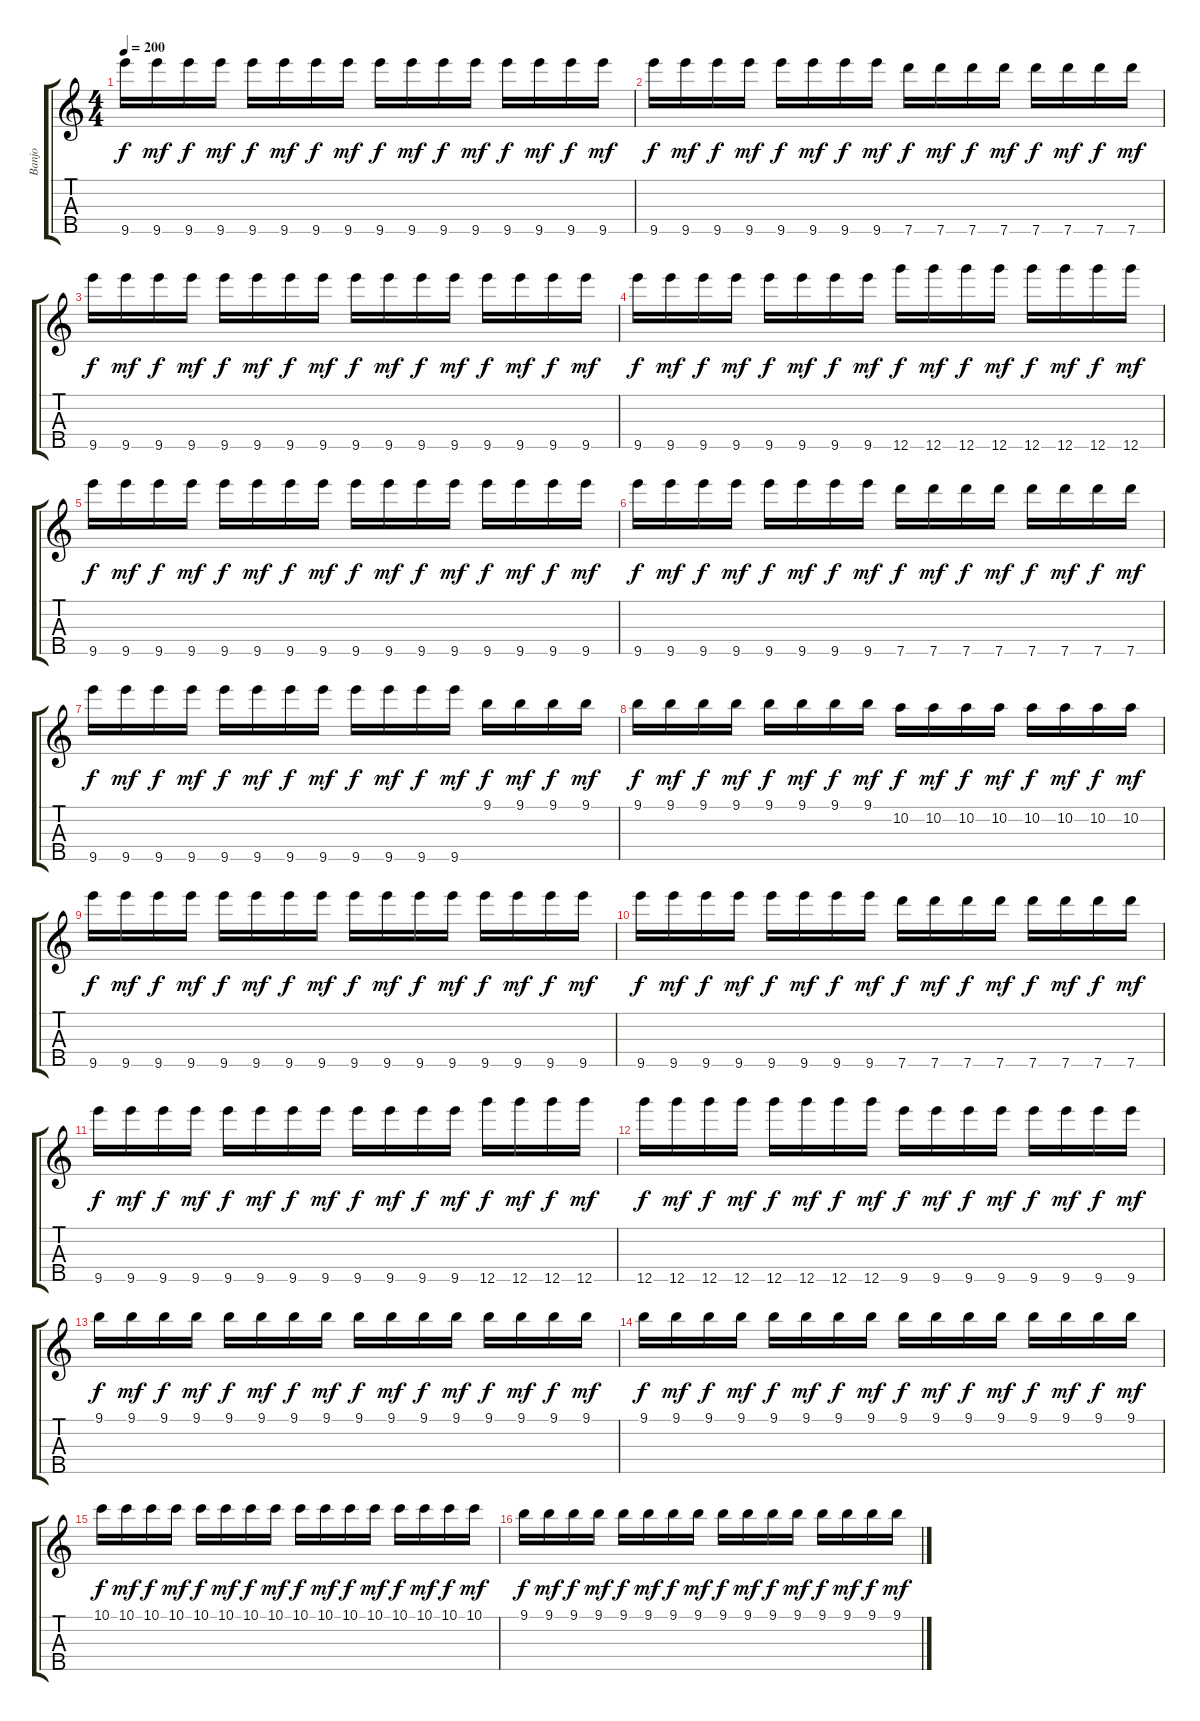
\track ("Banjo" "Banjo") {instrument banjo}
\staff {score tabs}
\tuning (D4 B3 G3 D3 G4) {hide}
\displaytranspose 12
\ts (4 4)
\tempo 200
\clef g2
\ks c
9.5.16{dy f} 9.5.16{dy mf} 9.5.16{dy f} 9.5.16{dy mf} 9.5.16{dy f} 9.5.16{dy mf} 9.5.16{dy f} 9.5.16{dy mf} 9.5.16{dy f} 9.5.16{dy mf} 9.5.16{dy f} 9.5.16{dy mf} 9.5.16{dy f} 9.5.16{dy mf} 9.5.16{dy f} 9.5.16{dy mf} |
9.5.16{dy f} 9.5.16{dy mf} 9.5.16{dy f} 9.5.16{dy mf} 9.5.16{dy f} 9.5.16{dy mf} 9.5.16{dy f} 9.5.16{dy mf} 7.5.16{dy f} 7.5.16{dy mf} 7.5.16{dy f} 7.5.16{dy mf} 7.5.16{dy f} 7.5.16{dy mf} 7.5.16{dy f} 7.5.16{dy mf} |
9.5.16{dy f} 9.5.16{dy mf} 9.5.16{dy f} 9.5.16{dy mf} 9.5.16{dy f} 9.5.16{dy mf} 9.5.16{dy f} 9.5.16{dy mf} 9.5.16{dy f} 9.5.16{dy mf} 9.5.16{dy f} 9.5.16{dy mf} 9.5.16{dy f} 9.5.16{dy mf} 9.5.16{dy f} 9.5.16{dy mf} |
9.5.16{dy f} 9.5.16{dy mf} 9.5.16{dy f} 9.5.16{dy mf} 9.5.16{dy f} 9.5.16{dy mf} 9.5.16{dy f} 9.5.16{dy mf} 12.5.16{dy f} 12.5.16{dy mf} 12.5.16{dy f} 12.5.16{dy mf} 12.5.16{dy f} 12.5.16{dy mf} 12.5.16{dy f} 12.5.16{dy mf} |
9.5.16{dy f} 9.5.16{dy mf} 9.5.16{dy f} 9.5.16{dy mf} 9.5.16{dy f} 9.5.16{dy mf} 9.5.16{dy f} 9.5.16{dy mf} 9.5.16{dy f} 9.5.16{dy mf} 9.5.16{dy f} 9.5.16{dy mf} 9.5.16{dy f} 9.5.16{dy mf} 9.5.16{dy f} 9.5.16{dy mf} |
9.5.16{dy f} 9.5.16{dy mf} 9.5.16{dy f} 9.5.16{dy mf} 9.5.16{dy f} 9.5.16{dy mf} 9.5.16{dy f} 9.5.16{dy mf} 7.5.16{dy f} 7.5.16{dy mf} 7.5.16{dy f} 7.5.16{dy mf} 7.5.16{dy f} 7.5.16{dy mf} 7.5.16{dy f} 7.5.16{dy mf} |
9.5.16{dy f} 9.5.16{dy mf} 9.5.16{dy f} 9.5.16{dy mf} 9.5.16{dy f} 9.5.16{dy mf} 9.5.16{dy f} 9.5.16{dy mf} 9.5.16{dy f} 9.5.16{dy mf} 9.5.16{dy f} 9.5.16{dy mf} 9.1.16{dy f} 9.1.16{dy mf} 9.1.16{dy f} 9.1.16{dy mf} |
9.1.16{dy f} 9.1.16{dy mf} 9.1.16{dy f} 9.1.16{dy mf} 9.1.16{dy f} 9.1.16{dy mf} 9.1.16{dy f} 9.1.16{dy mf} 10.2.16{dy f} 10.2.16{dy mf} 10.2.16{dy f} 10.2.16{dy mf} 10.2.16{dy f} 10.2.16{dy mf} 10.2.16{dy f} 10.2.16{dy mf} |
9.5.16{dy f} 9.5.16{dy mf} 9.5.16{dy f} 9.5.16{dy mf} 9.5.16{dy f} 9.5.16{dy mf} 9.5.16{dy f} 9.5.16{dy mf} 9.5.16{dy f} 9.5.16{dy mf} 9.5.16{dy f} 9.5.16{dy mf} 9.5.16{dy f} 9.5.16{dy mf} 9.5.16{dy f} 9.5.16{dy mf} |
9.5.16{dy f} 9.5.16{dy mf} 9.5.16{dy f} 9.5.16{dy mf} 9.5.16{dy f} 9.5.16{dy mf} 9.5.16{dy f} 9.5.16{dy mf} 7.5.16{dy f} 7.5.16{dy mf} 7.5.16{dy f} 7.5.16{dy mf} 7.5.16{dy f} 7.5.16{dy mf} 7.5.16{dy f} 7.5.16{dy mf} |
9.5.16{dy f} 9.5.16{dy mf} 9.5.16{dy f} 9.5.16{dy mf} 9.5.16{dy f} 9.5.16{dy mf} 9.5.16{dy f} 9.5.16{dy mf} 9.5.16{dy f} 9.5.16{dy mf} 9.5.16{dy f} 9.5.16{dy mf} 12.5.16{dy f} 12.5.16{dy mf} 12.5.16{dy f} 12.5.16{dy mf} |
12.5.16{dy f} 12.5.16{dy mf} 12.5.16{dy f} 12.5.16{dy mf} 12.5.16{dy f} 12.5.16{dy mf} 12.5.16{dy f} 12.5.16{dy mf} 9.5.16{dy f} 9.5.16{dy mf} 9.5.16{dy f} 9.5.16{dy mf} 9.5.16{dy f} 9.5.16{dy mf} 9.5.16{dy f} 9.5.16{dy mf} |
9.1.16{dy f} 9.1.16{dy mf} 9.1.16{dy f} 9.1.16{dy mf} 9.1.16{dy f} 9.1.16{dy mf} 9.1.16{dy f} 9.1.16{dy mf} 9.1.16{dy f} 9.1.16{dy mf} 9.1.16{dy f} 9.1.16{dy mf} 9.1.16{dy f} 9.1.16{dy mf} 9.1.16{dy f} 9.1.16{dy mf} |
9.1.16{dy f} 9.1.16{dy mf} 9.1.16{dy f} 9.1.16{dy mf} 9.1.16{dy f} 9.1.16{dy mf} 9.1.16{dy f} 9.1.16{dy mf} 9.1.16{dy f} 9.1.16{dy mf} 9.1.16{dy f} 9.1.16{dy mf} 9.1.16{dy f} 9.1.16{dy mf} 9.1.16{dy f} 9.1.16{dy mf} |
10.1.16{dy f} 10.1.16{dy mf} 10.1.16{dy f} 10.1.16{dy mf} 10.1.16{dy f} 10.1.16{dy mf} 10.1.16{dy f} 10.1.16{dy mf} 10.1.16{dy f} 10.1.16{dy mf} 10.1.16{dy f} 10.1.16{dy mf} 10.1.16{dy f} 10.1.16{dy mf} 10.1.16{dy f} 10.1.16{dy mf} |
9.1.16{dy f} 9.1.16{dy mf} 9.1.16{dy f} 9.1.16{dy mf} 9.1.16{dy f} 9.1.16{dy mf} 9.1.16{dy f} 9.1.16{dy mf} 9.1.16{dy f} 9.1.16{dy mf} 9.1.16{dy f} 9.1.16{dy mf} 9.1.16{dy f} 9.1.16{dy mf} 9.1.16{dy f} 9.1.16{dy mf}
